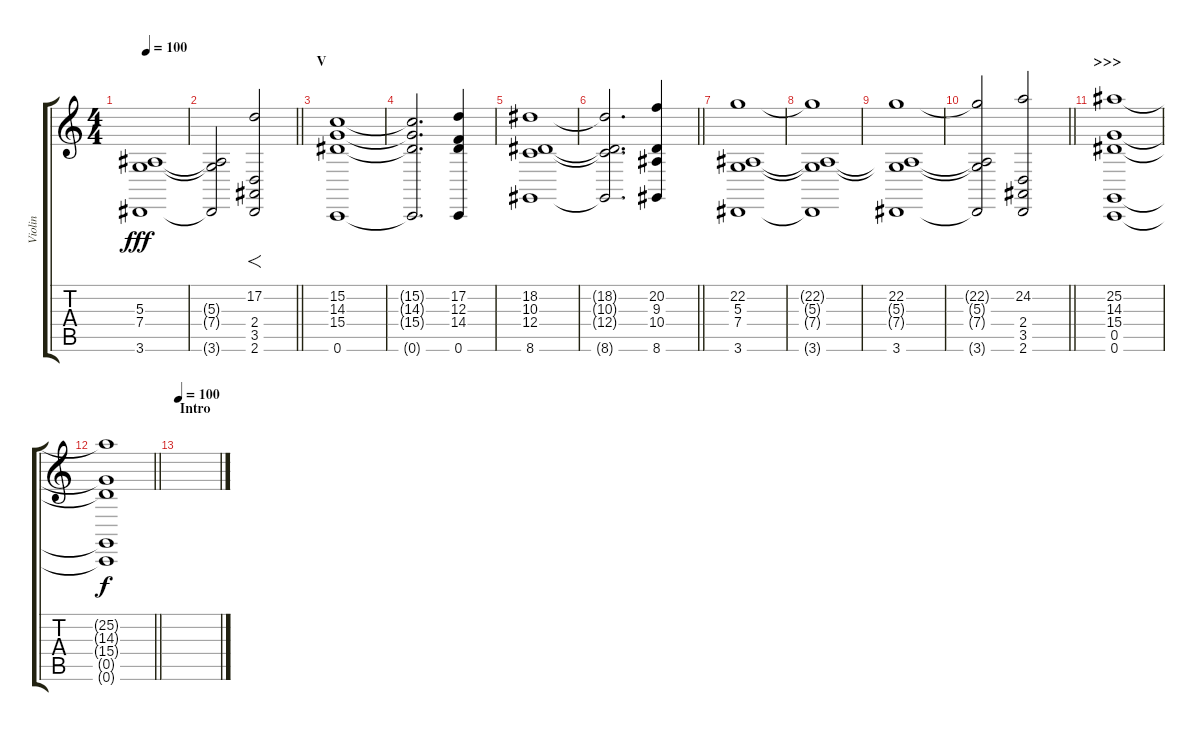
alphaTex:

\track ("Violin" "Violin") {instrument pad1newage}
\staff {score tabs}
\tuning (D4 A3 F3 C3 G2 C2) {hide}
\ts (4 4)
\tempo 100
\clef g2
\ks c
(5.3{t} 7.4{t} 3.6).1{dy fff} |
\barLineRight lightlight
(5.3{t} 7.4{t} 3.6{t}).2 (17.2 2.4 3.5 2.6).2{f} |
\section ("" "V")
(15.2 14.3 15.4 0.6).1 |
(15.2{t} 14.3{t} 15.4{t} 0.6{t}).2{d} (17.2 12.3 14.4 0.6).4 |
(18.2 10.3 12.4 8.6).1 |
\barLineRight lightlight
(18.2{t} 10.3{t} 12.4{t} 8.6{t}).2{d} (20.2 9.3 10.4 8.6).4 |
(22.2 5.3 7.4 3.6).1 |
(22.2{t} 5.3{t} 7.4{t} 3.6{t}).1 |
(22.2 5.3{t} 7.4{t} 3.6).1 |
\barLineRight lightlight
(22.2{t} 5.3{t} 7.4{t} 3.6{t}).2 (24.2 2.4 3.5 2.6).2 |
\section ("" ">>>")
(25.2 14.3 15.4 0.5 0.6).1 |
\barLineRight lightlight
(25.2{t} 14.3{t} 15.4{t} 0.5{t} 0.6{t}).1{dy f} |
\section ("" "Intro")
\tempo 100
